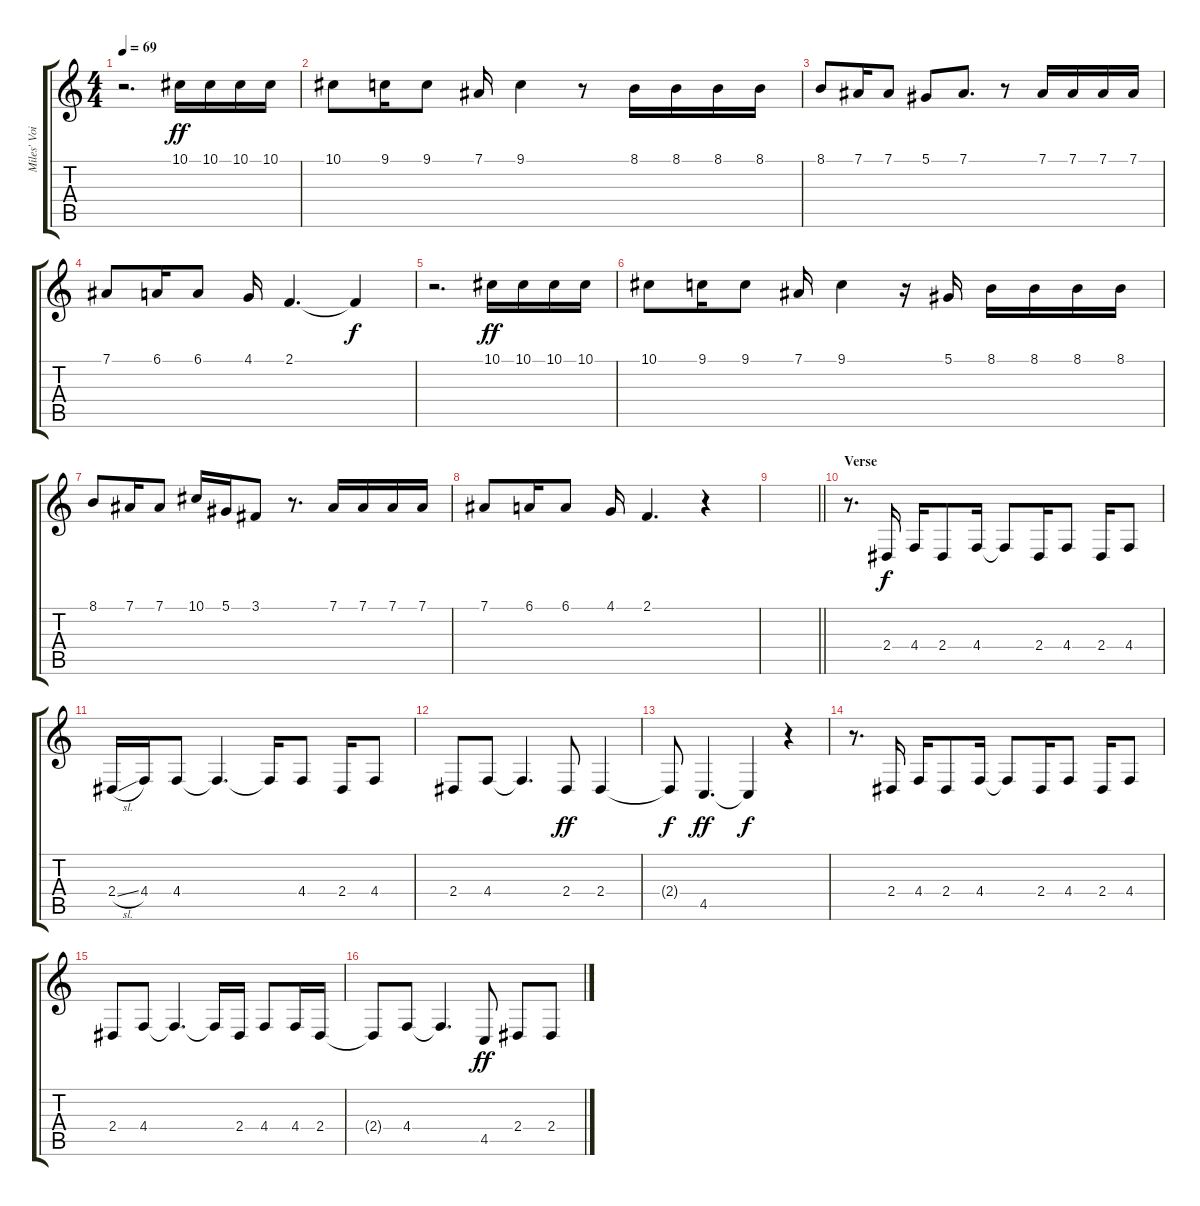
\track ("Miles' Voice" "Miles' Voi") {instrument altosax}
\staff {score tabs}
\tuning (Eb4 Bb3 Gb3 Db3 Ab2 Db2) {hide}
\ts (4 4)
\tempo 69
\clef g2
\ks c
r.2{d dy ff} 10.1.16 10.1.16 10.1.16 10.1.16 |
10.1.8 9.1.16 9.1.8 7.1.16 9.1.4 r.8 8.1.16 8.1.16 8.1.16 8.1.16 |
8.1.8 7.1.16 7.1.8 5.1.8 7.1.8{d} r.8 7.1.16 7.1.16 7.1.16 7.1.16 |
7.1.8 6.1.16 6.1.8 4.1.16 2.1.4{d} 2.1{t}.4{dy f} |
r.2{d} 10.1.16{dy ff} 10.1.16 10.1.16 10.1.16 |
10.1.8 9.1.16 9.1.8 7.1.16 9.1.4 r.16 5.1.16 8.1.16 8.1.16 8.1.16 8.1.16 |
8.1.8 7.1.16 7.1.8 10.1.16 5.1.16 3.1.8 r.8{d} 7.1.16 7.1.16 7.1.16 7.1.16 |
7.1.8 6.1.16 6.1.8 4.1.16 2.1.4{d} r.4 |
\barLineRight lightlight
|
\section ("" "Verse")
r.8{d} 2.4.16{dy f} 4.4.16 2.4.8 4.4.16 4.4{t}.8 2.4.16 4.4.8 2.4.16 4.4.8 |
2.4{sl}.16 4.4.16 4.4.8 4.4{t}.4{d} 4.4{t}.16 4.4.8 2.4.16 4.4.8 |
2.4.8 4.4.8 4.4{t}.4{d} 2.4.8{dy ff} 2.4.4 |
2.4{t}.8{dy f} 4.5.4{d dy ff} 4.5{t}.4{dy f} r.4 |
r.8{d} 2.4.16 4.4.16 2.4.8 4.4.16 4.4{t}.8 2.4.16 4.4.8 2.4.16 4.4.8 |
2.4.8 4.4.8 4.4{t}.4{d} 4.4{t}.16 2.4.16 4.4.8 4.4.16 2.4.16 |
2.4{t}.8 4.4.8 4.4{t}.4{d} 4.5.8{dy ff} 2.4.8 2.4.8
